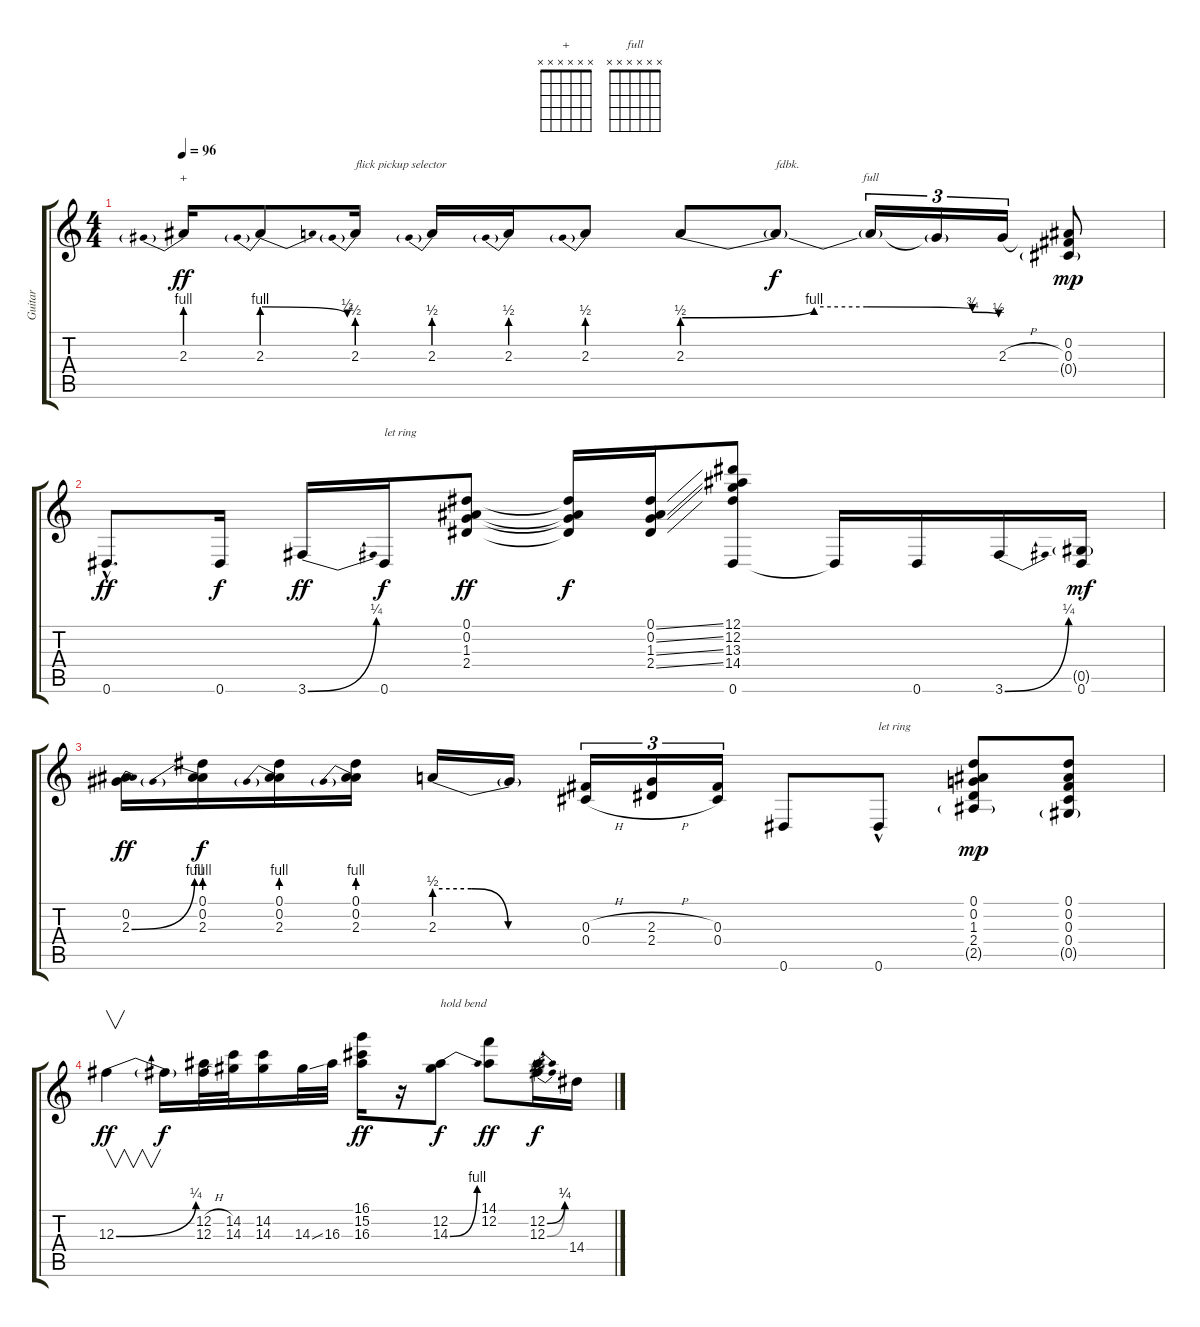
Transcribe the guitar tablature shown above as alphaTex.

\track ("Guitar" "Guitar") {instrument overdrivenguitar}
\staff {score tabs}
\tuning (Eb4 Bb3 Gb3 Db3 Ab2 Eb2) {hide}
\chord ("+" x x x x x x) {firstfret 0}
\chord ("full" x x x x x x) {firstfret 0}
\ts (4 4)
\tempo 96
\clef g2
\ks c
2.3{be (prebend 0 4 60 4)}.16{ch "+" dy ff} 2.3{be (prebendrelease 0 4 60 2)}.8 2.3{be (prebend 0 2 60 2)}.16{txt "flick pickup selector"} 2.3{be (prebend 0 2 60 2)}.16 2.3{be (prebend 0 2 60 2)}.16 2.3{be (prebend 0 2 60 2)}.8 2.3{be (custom 0 2 25 4 35 4 55 3 60 2)}.8 2.3{t}.8{txt "fdbk." dy f} 2.3{t}.16{tu (3 2) ch "full"} 2.3{t}.16{tu (3 2)} 2.3{h}.16{tu (3 2)} (0.2 0.3 0.4{g}).8{dy mp} |
0.6{hac}.8{d dy ff} 0.6.16{dy f} 3.6{be (bend 0 0 60 1)}.16{dy ff} 0.6.16{txt "let ring" dy f} (0.1 0.2 1.3 2.4).8{dy ff} (0.1{t} 0.2{t} 1.3{t} 2.4{t}).16{dy f} (0.1{ss} 0.2{ss} 1.3{ss} 2.4{ss}).16 (12.1 12.2 13.3 14.4 0.6).8 0.6{t}.16 0.6.16 3.6{be (bend 0 0 60 1)}.16 (0.5{g} 0.6).16{dy mf} |
(0.2 2.3{be (bend 0 0 60 4)}).16{dy ff} (0.1 0.2 2.3{be (prebend 0 4 60 4)}).16{dy f} (0.1 0.2 2.3{be (prebend 0 4 60 4)}).16 (0.1 0.2 2.3{be (prebend 0 4 60 4)}).16 2.3{be (custom 0 2 15 2 30 0 60 0)}.16 2.3{t}.16 (0.3{h} 0.4{h}).16{tu (3 2)} (2.3{h} 2.4{h}).16{tu (3 2)} (0.3 0.4).16{tu (3 2)} 0.6.8 0.6{hac}.8{txt "let ring"} (0.1 0.2 1.3 2.4 2.5{g}).8{dy mp} (0.1 0.2 0.3 0.4 0.5{g}).8 |
12.3{be (bend 0 0 60 1)}.4{v dy ff} 12.3{t}.16{dy f} (12.2{h} 12.3{h}).32 (14.2 14.3).32 (14.2 14.3).16 14.3{ss}.32 16.3.32 (16.1 15.2 16.3).16{dy ff} r.16 (12.2 14.3{be (bend 0 0 60 4)}).8{txt "hold bend" dy f} (14.1 12.2).8{dy ff} (12.2{be (bend 0 0 60 1)} 12.3{be (bend 0 0 60 1)}).16{dy f} 14.4.16
